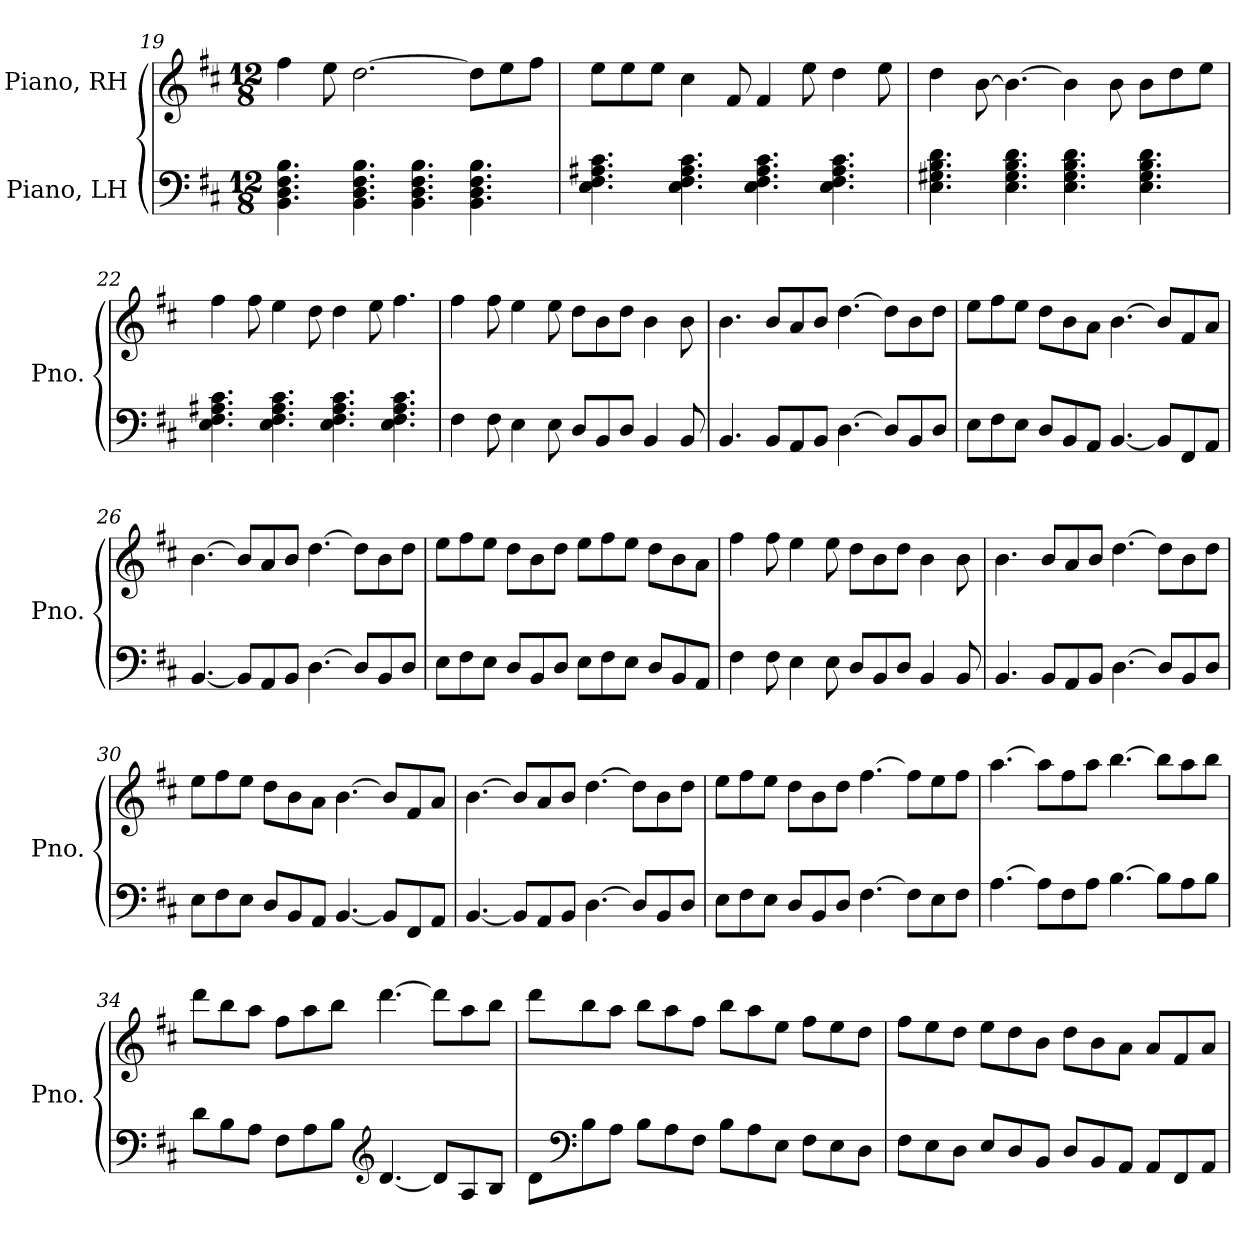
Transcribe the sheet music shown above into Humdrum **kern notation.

**kern	**kern
*part2	*part1
*staff2	*staff1
*I"Piano, LH	*I"Piano, RH
*I'Pno.	*I'Pno.
*clefF4	*clefG2
*k[f#c#]	*k[f#c#]
*M12/8	*M12/8
=19	=19
4.BB\ 4.D\ 4.F#\ 4.B\	4ff#\
.	8ee\
4.BB\ 4.D\ 4.F#\ 4.B\	[2.dd\
4.BB\ 4.D\ 4.F#\ 4.B\	.
4.BB\ 4.D\ 4.F#\ 4.B\	8dd\L]
.	8ee\
.	8ff#\J
=20	=20
4.E\ 4.F#\ 4.A#X\ 4.c#\	8ee\L
.	8ee\
.	8ee\J
4.E\ 4.F#\ 4.A#\ 4.c#\	4cc#\
.	8f#/
4.E\ 4.F#\ 4.A#\ 4.c#\	4f#/
.	8ee\
4.E\ 4.F#\ 4.A#\ 4.c#\	4dd\
.	8ee\
=21	=21
4.E\ 4.G#X\ 4.B\ 4.d\	4dd\
.	[8b\
4.E\ 4.G#\ 4.B\ 4.d\	4.b\_
4.E\ 4.G#\ 4.B\ 4.d\	4b\]
.	8b\
4.E\ 4.G#\ 4.B\ 4.d\	8b\L
.	8dd\
.	8ee\J
!!LO:PB:g=z
=22	=22
4.E\ 4.F#\ 4.A#X\ 4.c#\	4ff#\
.	8ff#\
4.E\ 4.F#\ 4.A#\ 4.c#\	4ee\
.	8dd\
4.E\ 4.F#\ 4.A#\ 4.c#\	4dd\
.	8ee\
4.E\ 4.F#\ 4.A#\ 4.c#\	4.ff#\
=23	=23
4F#\	4ff#\
8F#\	8ff#\
4E\	4ee\
8E\	8ee\
8D/L	8dd\L
8BB/	8b\
8D/J	8dd\J
4BB/	4b\
8BB/	8b\
=24	=24
4.BB/	4.b\
8BB/L	8b/L
8AA/	8a/
8BB/J	8b/J
[4.D\	[4.dd\
8D/L]	8dd\L]
8BB/	8b\
8D/J	8dd\J
=25	=25
8E\L	8ee\L
8F#\	8ff#\
8E\J	8ee\J
8D/L	8dd\L
8BB/	8b\
8AA/J	8a\J
[4.BB/	[4.b\
8BB/L]	8b/L]
8FF#/	8f#/
8AA/J	8a/J
!!LO:LB:g=z
=26	=26
[4.BB/	[4.b\
8BB/L]	8b/L]
8AA/	8a/
8BB/J	8b/J
[4.D\	[4.dd\
8D/L]	8dd\L]
8BB/	8b\
8D/J	8dd\J
=27	=27
8E\L	8ee\L
8F#\	8ff#\
8E\J	8ee\J
8D/L	8dd\L
8BB/	8b\
8D/J	8dd\J
8E\L	8ee\L
8F#\	8ff#\
8E\J	8ee\J
8D/L	8dd\L
8BB/	8b\
8AA/J	8a\J
=28	=28
4F#\	4ff#\
8F#\	8ff#\
4E\	4ee\
8E\	8ee\
8D/L	8dd\L
8BB/	8b\
8D/J	8dd\J
4BB/	4b\
8BB/	8b\
=29	=29
4.BB/	4.b\
8BB/L	8b/L
8AA/	8a/
8BB/J	8b/J
[4.D\	[4.dd\
8D/L]	8dd\L]
8BB/	8b\
8D/J	8dd\J
!!LO:LB:g=z
=30	=30
8E\L	8ee\L
8F#\	8ff#\
8E\J	8ee\J
8D/L	8dd\L
8BB/	8b\
8AA/J	8a\J
[4.BB/	[4.b\
8BB/L]	8b/L]
8FF#/	8f#/
8AA/J	8a/J
=31	=31
[4.BB/	[4.b\
8BB/L]	8b/L]
8AA/	8a/
8BB/J	8b/J
[4.D\	[4.dd\
8D/L]	8dd\L]
8BB/	8b\
8D/J	8dd\J
=32	=32
8E\L	8ee\L
8F#\	8ff#\
8E\J	8ee\J
8D/L	8dd\L
8BB/	8b\
8D/J	8dd\J
[4.F#\	[4.ff#\
8F#\L]	8ff#\L]
8E\	8ee\
8F#\J	8ff#\J
=33	=33
[4.A\	[4.aa\
8A\L]	8aa\L]
8F#\	8ff#\
8A\J	8aa\J
[4.B\	[4.bb\
8B\L]	8bb\L]
8A\	8aa\
8B\J	8bb\J
!!LO:LB:g=z
=34	=34
8d\L	8ddd\L
8B\	8bb\
8A\J	8aa\J
8F#\L	8ff#\L
8A\	8aa\
8B\J	8bb\J
*clefG2	*
[4.d/	[4.ddd\
8d/L]	8ddd\L]
8A/	8aa\
8B/J	8bb\J
=35	=35
8d\L	8ddd\L
*clefF4	*
8B\	8bb\
8A\J	8aa\J
8B\L	8bb\L
8A\	8aa\
8F#\J	8ff#\J
8B\L	8bb\L
8A\	8aa\
8E\J	8ee\J
8F#\L	8ff#\L
8E\	8ee\
8D\J	8dd\J
=36	=36
8F#\L	8ff#\L
8E\	8ee\
8D\J	8dd\J
8E/L	8ee\L
8D/	8dd\
8BB/J	8b\J
8D/L	8dd\L
8BB/	8b\
8AA/J	8a\J
8AA/L	8a/L
8FF#/	8f#/
8AA/J	8a/J
=	=
*-	*-
